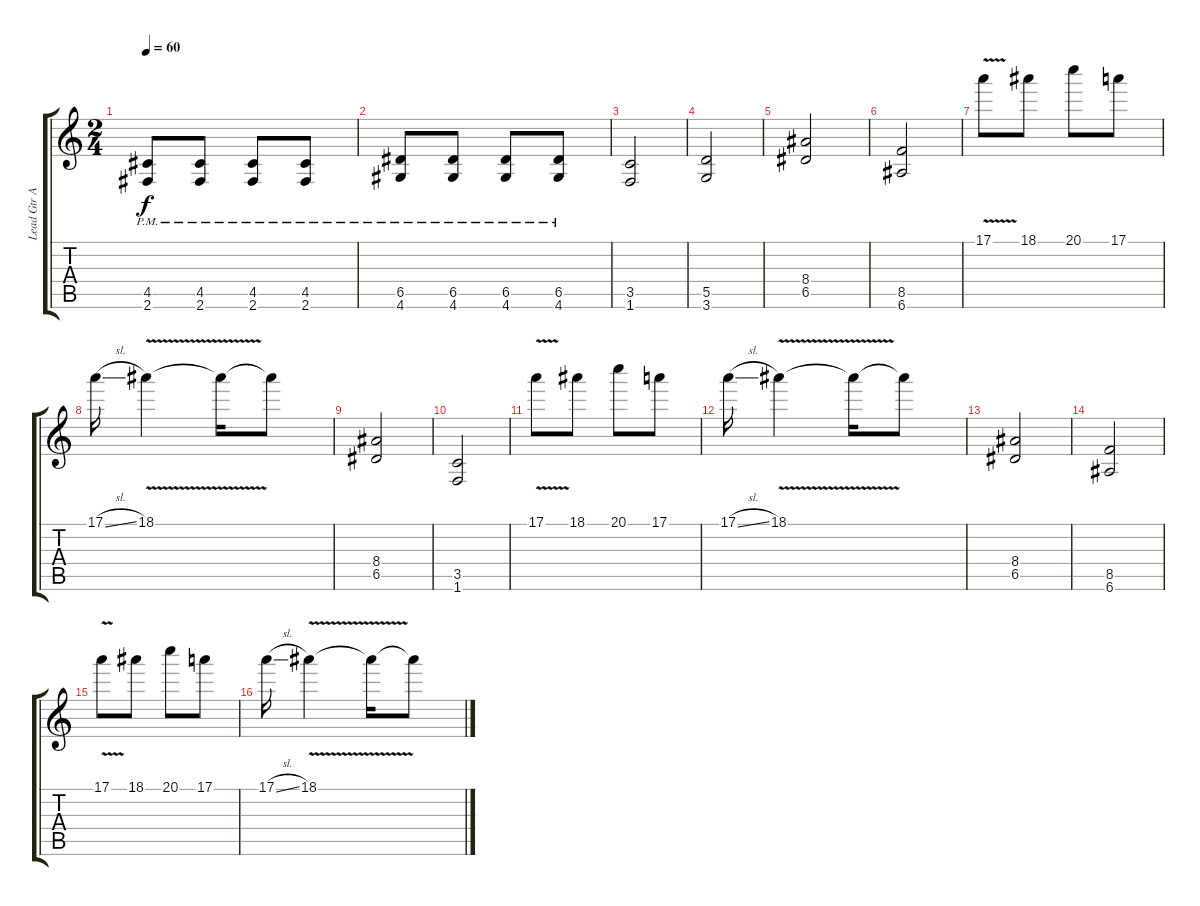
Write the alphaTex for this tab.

\track ("Lead Gtr A" "Lead Gtr A") {instrument overdrivenguitar}
\staff {score tabs}
\tuning (E4 B3 G3 D3 A2 E2) {hide}
\ts (2 4)
\tempo 60
\clef g2
\ks c
(4.5{pm} 2.6{pm}).8{dy f} (4.5{pm} 2.6{pm}).8 (4.5{pm} 2.6{pm}).8 (4.5{pm} 2.6{pm}).8 |
(6.5{pm} 4.6{pm}).8 (6.5{pm} 4.6{pm}).8 (6.5{pm} 4.6{pm}).8 (6.5{pm} 4.6).8 |
(3.5 1.6).2 |
(5.5 3.6).2 |
(8.4 6.5).2 |
(8.5 6.6).2 |
17.1{v}.8{volume 8} 18.1.8 20.1.8 17.1.8 |
17.1{sl}.16 18.1{v}.4 18.1{t}.16 18.1{t}.8 |
(8.4 6.5).2{volume 13} |
(3.5 1.6).2 |
17.1{v}.8{volume 10} 18.1.8 20.1.8 17.1.8 |
17.1{sl}.16 18.1{v}.4 18.1{t}.16 18.1{t}.8 |
(8.4 6.5).2{volume 13} |
(8.5 6.6).2 |
17.1{v}.8{volume 10} 18.1.8 20.1.8 17.1.8 |
17.1{sl}.16 18.1{v}.4 18.1{t}.16 18.1{t}.8
